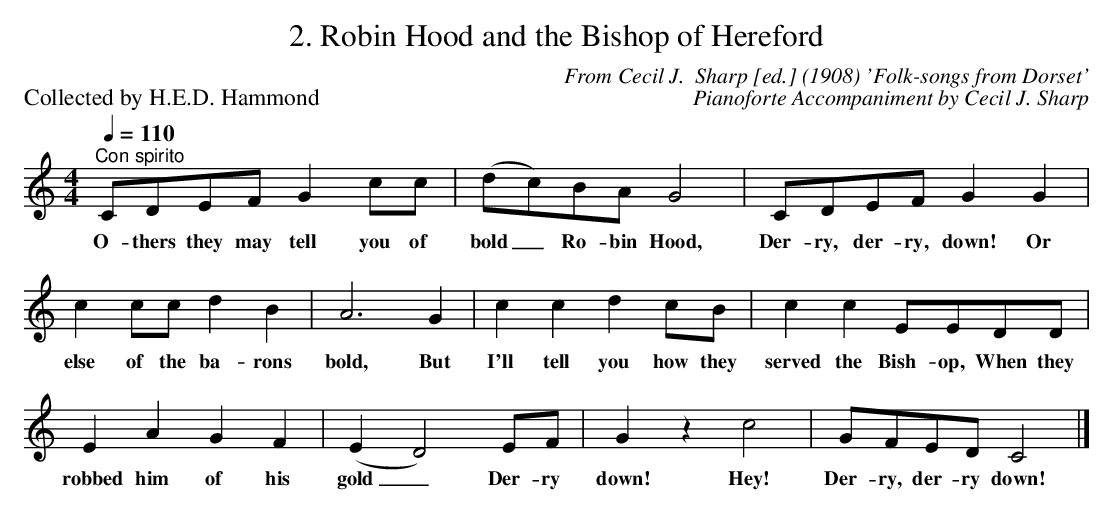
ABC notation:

X:1
T:2. Robin Hood and the Bishop of Hereford
C:From Cecil J.  Sharp [ed.] (1908) 'Folk-songs from Dorset'
P:Collected by H.E.D. Hammond
C:Pianoforte Accompaniment by Cecil J. Sharp
L:1/8
Q:1/4=110
M:4/4
K:C
"^Con spirito" CDEF G2 cc | (dc)BA G4 | CDEF G2 G2 |$ c2 cc d2 B2 | A6 G2 | c2 c2 d2 cB |
w: O- thers they may tell you of|bold _ Ro- bin Hood,|Der- ry, der- ry, down! Or|else of the ba- rons|bold, But|I'll tell you how they|
c2 c2 EEDD |$ E2 A2 G2 F2 | (E2 D4) EF | G2 z2 c4 | GFED C4 |]
w: served the Bish- op, When they|robbed him of his|gold _ Der- ry|down! Hey!|Der- ry, der- ry down!|
